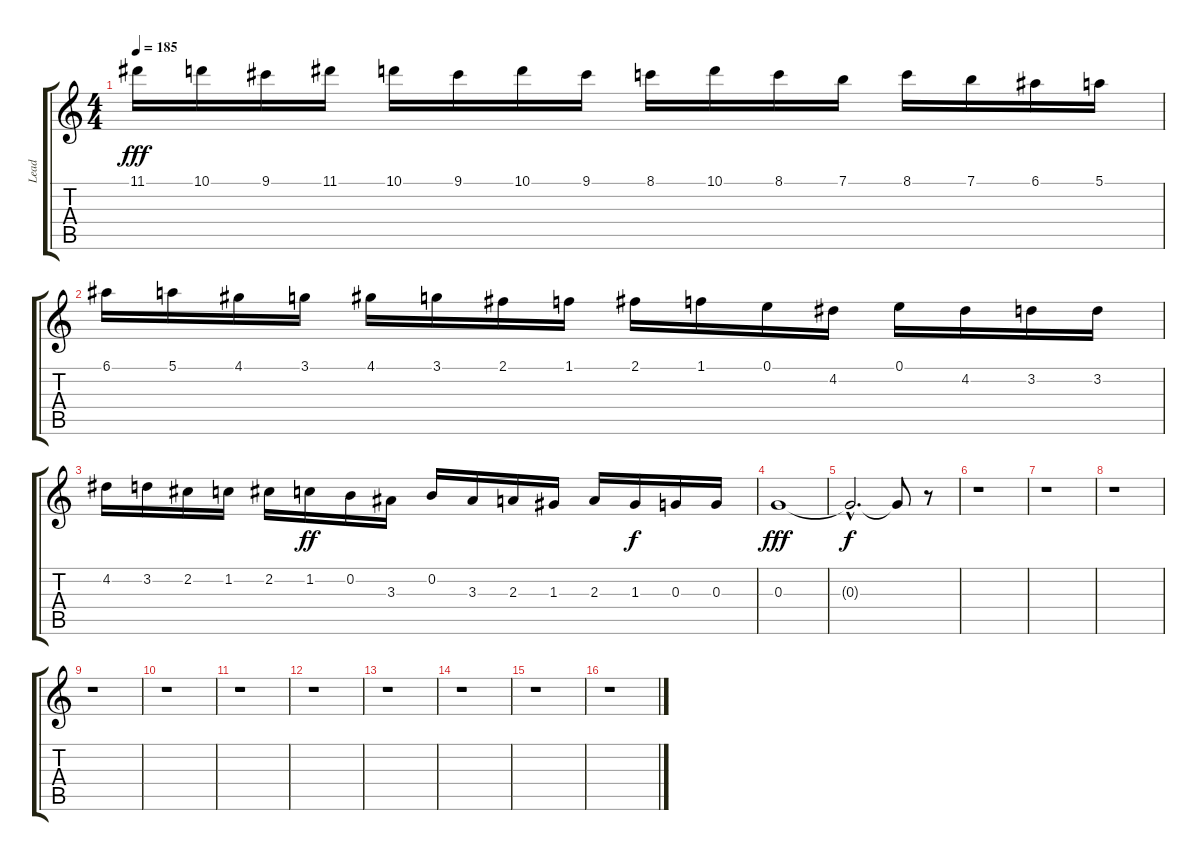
\track ("Lead" "Lead") {instrument distortionguitar}
\staff {score tabs}
\tuning (E4 B3 G3 D3 A2 E2) {hide}
\ts (4 4)
\tempo 185
\clef g2
\ks c
11.1.16{dy fff} 10.1.16 9.1.16 11.1.16 10.1.16 9.1.16 10.1.16 9.1.16 8.1.16 10.1.16 8.1.16 7.1.16 8.1.16 7.1.16 6.1.16 5.1.16 |
6.1.16 5.1.16 4.1.16 3.1.16 4.1.16 3.1.16 2.1.16 1.1.16 2.1.16 1.1.16 0.1.16 4.2.16 0.1.16 4.2.16 3.2.16 3.2.16 |
4.2.16 3.2.16 2.2.16 1.2.16 2.2.16 1.2.16{dy ff} 0.2.16 3.3.16 0.2.16 3.3.16 2.3.16 1.3.16 2.3.16 1.3.16{dy f} 0.3.16 0.3.16 |
0.3.1{dy fff} |
0.3{hac t}.2{d dy f} 0.3{t}.8 r.8 |
r.1 |
r.1 |
r.1 |
r.1 |
r.1 |
r.1 |
r.1 |
r.1 |
r.1 |
r.1 |
r.1
